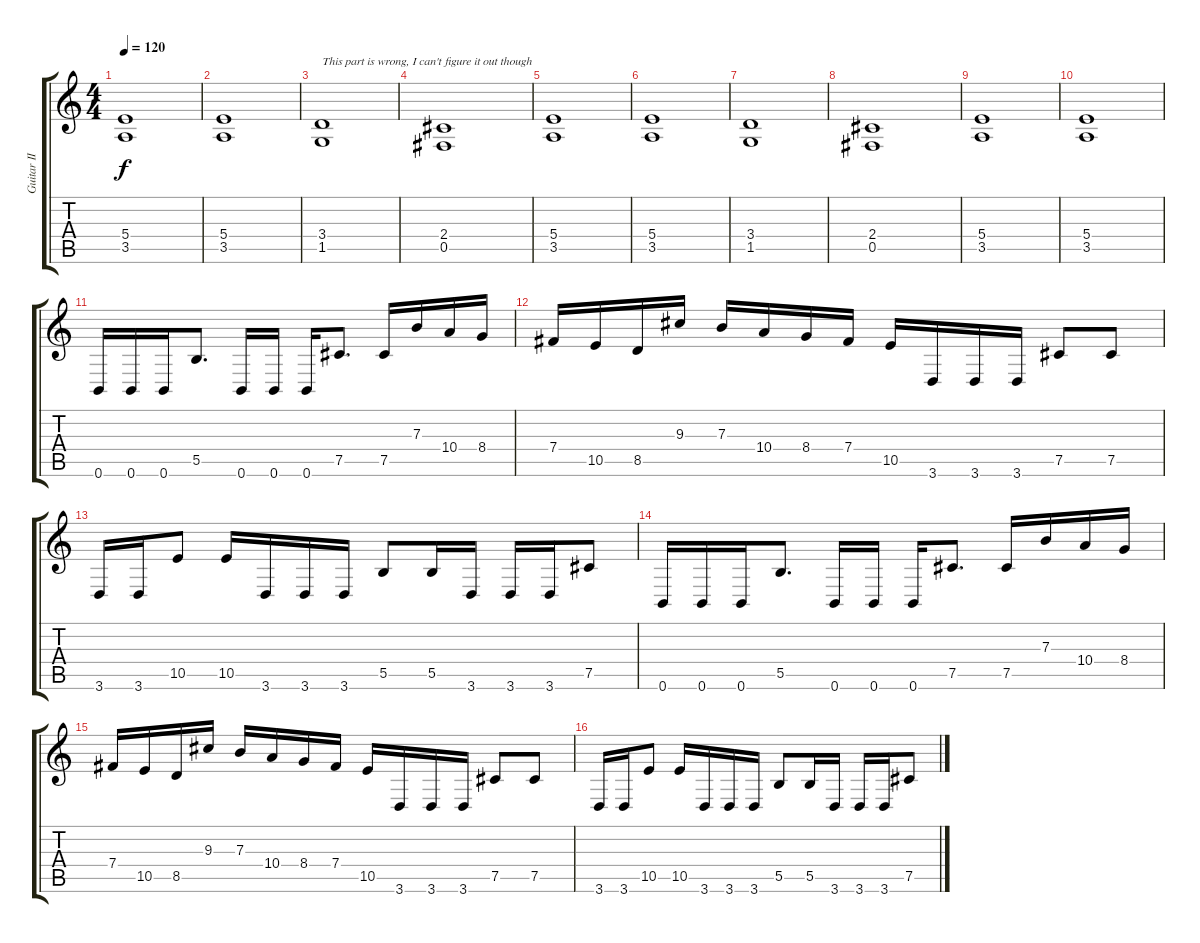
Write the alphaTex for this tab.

\track ("Guitar II" "Guitar II") {instrument distortionguitar}
\staff {score tabs}
\tuning (Db4 Ab3 E3 B2 Gb2 B1) {hide}
\ts (4 4)
\tempo 120
\clef g2
\ks c
(5.4 3.5).1{dy f} |
(5.4 3.5).1 |
(3.4 1.5).1{txt "This part is wrong, I can't figure it out though"} |
(2.4 0.5).1 |
(5.4 3.5).1 |
(5.4 3.5).1 |
(3.4 1.5).1 |
(2.4 0.5).1 |
(5.4 3.5).1 |
(5.4 3.5).1 |
0.6.16 0.6.16 0.6.16 5.5.8{d} 0.6.16 0.6.16 0.6.16 7.5.8{d} 7.5.16 7.3.16 10.4.16 8.4.16 |
7.4.16 10.5.16 8.5.16 9.3.16 7.3.16 10.4.16 8.4.16 7.4.16 10.5.16 3.6.16 3.6.16 3.6.16 7.5.8 7.5.8 |
3.6.16 3.6.16 10.5.8 10.5.16 3.6.16 3.6.16 3.6.16 5.5.8 5.5.16 3.6.16 3.6.16 3.6.16 7.5.8 |
0.6.16 0.6.16 0.6.16 5.5.8{d} 0.6.16 0.6.16 0.6.16 7.5.8{d} 7.5.16 7.3.16 10.4.16 8.4.16 |
7.4.16 10.5.16 8.5.16 9.3.16 7.3.16 10.4.16 8.4.16 7.4.16 10.5.16 3.6.16 3.6.16 3.6.16 7.5.8 7.5.8 |
3.6.16 3.6.16 10.5.8 10.5.16 3.6.16 3.6.16 3.6.16 5.5.8 5.5.16 3.6.16 3.6.16 3.6.16 7.5.8
